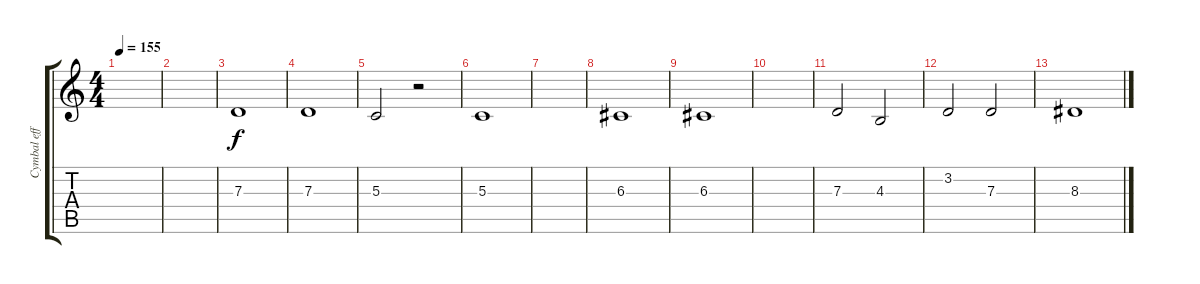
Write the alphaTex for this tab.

\track ("Cymbal effects" "Cymbal eff") {instrument reversecymbal}
\staff {score tabs}
\tuning (E4 B3 G3 D3 A2 E2) {hide}
\ts (4 4)
\tempo 155
\clef g2
\ks c
|
|
7.3.1 |
7.3.1 |
5.3.2 r.2 |
5.3.1 |
|
6.3.1 |
6.3.1 |
|
7.3.2 4.3.2 |
3.2.2 7.3.2 |
8.3.1
